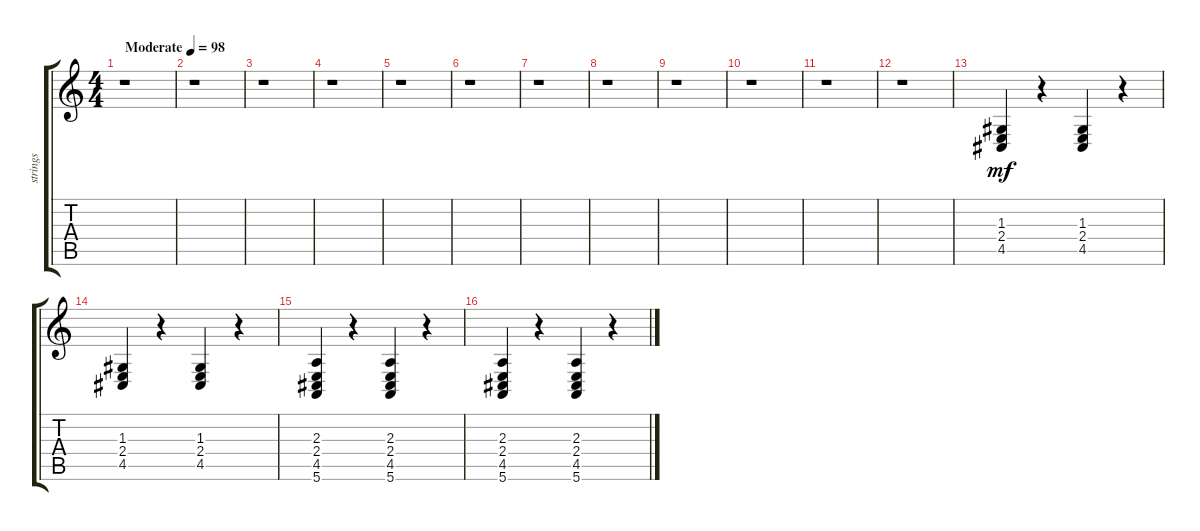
\track ("strings" "strings") {instrument stringensemble1}
\staff {score tabs}
\tuning (E4 B3 G3 D3 A2 E2) {hide}
\ts (4 4)
\tempo (98 "Moderate")
\clef g2
\ks c
r.1{dy mf instrument stringensemble1} |
r.1 |
r.1 |
r.1 |
r.1 |
r.1 |
r.1 |
r.1 |
r.1 |
r.1 |
r.1 |
r.1 |
(1.3 2.4 4.5).4 r.4 (1.3 2.4 4.5).4 r.4 |
(1.3 2.4 4.5).4 r.4 (1.3 2.4 4.5).4 r.4 |
(2.3 2.4 4.5 5.6).4 r.4 (2.3 2.4 4.5 5.6).4 r.4 |
(2.3 2.4 4.5 5.6).4 r.4 (2.3 2.4 4.5 5.6).4 r.4
